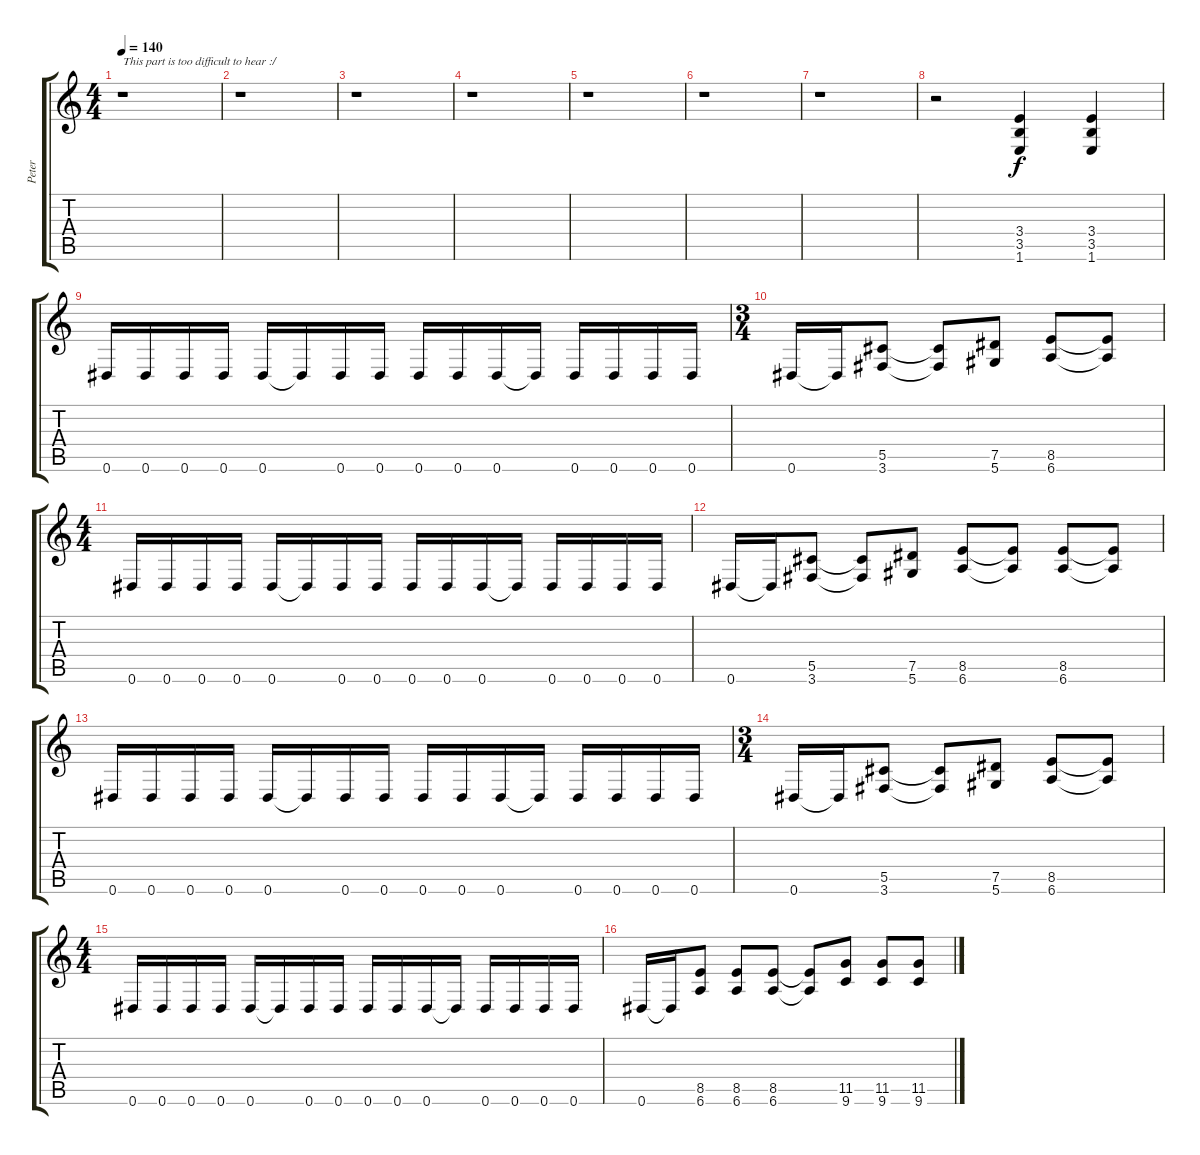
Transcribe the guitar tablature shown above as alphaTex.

\track ("Peter" "Peter") {instrument distortionguitar}
\staff {score tabs}
\tuning (Eb4 Bb3 Gb3 Db3 Ab2 Eb2) {hide}
\ts (4 4)
\tempo 140
\clef g2
\ks c
r.1{txt "This part is too difficult to hear :/" dy f instrument distortionguitar} |
r.1 |
r.1 |
r.1 |
r.1 |
r.1 |
r.1 |
r.2 (3.4 3.5 1.6).4 (3.4 3.5 1.6).4 |
0.6.16 0.6.16 0.6.16 0.6.16 0.6.16 0.6{t}.16 0.6.16 0.6.16 0.6.16 0.6.16 0.6.16 0.6{t}.16 0.6.16 0.6.16 0.6.16 0.6.16 |
\ts (3 4)
0.6.16 0.6{t}.16 (5.5 3.6).8 (5.5{t} 3.6{t}).8 (7.5 5.6).8 (8.5 6.6).8 (8.5{t} 6.6{t}).8 |
\ts (4 4)
0.6.16 0.6.16 0.6.16 0.6.16 0.6.16 0.6{t}.16 0.6.16 0.6.16 0.6.16 0.6.16 0.6.16 0.6{t}.16 0.6.16 0.6.16 0.6.16 0.6.16 |
0.6.16 0.6{t}.16 (5.5 3.6).8 (5.5{t} 3.6{t}).8 (7.5 5.6).8 (8.5 6.6).8 (8.5{t} 6.6{t}).8 (8.5 6.6).8 (8.5{t} 6.6{t}).8 |
0.6.16 0.6.16 0.6.16 0.6.16 0.6.16 0.6{t}.16 0.6.16 0.6.16 0.6.16 0.6.16 0.6.16 0.6{t}.16 0.6.16 0.6.16 0.6.16 0.6.16 |
\ts (3 4)
0.6.16 0.6{t}.16 (5.5 3.6).8 (5.5{t} 3.6{t}).8 (7.5 5.6).8 (8.5 6.6).8 (8.5{t} 6.6{t}).8 |
\ts (4 4)
0.6.16 0.6.16 0.6.16 0.6.16 0.6.16 0.6{t}.16 0.6.16 0.6.16 0.6.16 0.6.16 0.6.16 0.6{t}.16 0.6.16 0.6.16 0.6.16 0.6.16 |
0.6.16 0.6{t}.16 (8.5 6.6).8 (8.5 6.6).8 (8.5 6.6).8 (8.5{t} 6.6{t}).8 (11.5 9.6).8 (11.5 9.6).8 (11.5 9.6).8
